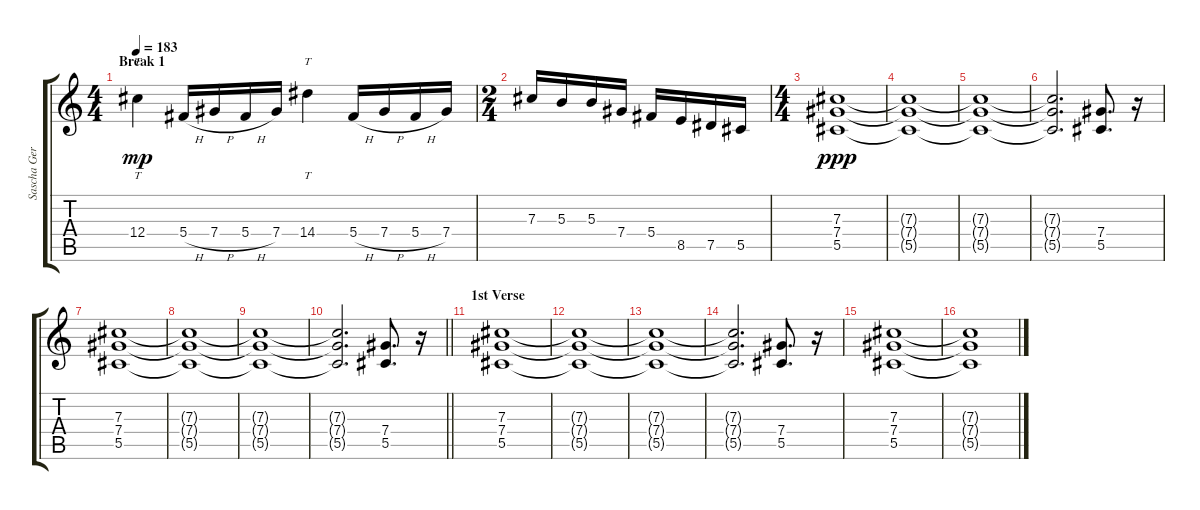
\track ("Sascha Gerstner" "Sascha Ger") {instrument distortionguitar}
\staff {score tabs}
\tuning (Eb4 Bb3 Gb3 Db3 Ab2 Db2) {hide}
\ts (4 4)
\section ("" "Break 1")
\tempo 183
\clef g2
\ks c
12.4.4{tt dy mp} 5.4{h}.16 7.4{h}.16 5.4{h}.16 7.4.16 14.4.4{tt} 5.4{h}.16 7.4{h}.16 5.4{h}.16 7.4.16 |
\ts (2 4)
7.3.16 5.3.16 5.3.16 7.4.16 5.4.16 8.5.16 7.5.16 5.5.16 |
\ts (4 4)
(7.3 7.4 5.5).1{dy ppp} |
(7.3{t} 7.4{t} 5.5{t}).1{volume 4} |
(7.3{t} 7.4{t} 5.5{t}).1 |
(7.3{t} 7.4{t} 5.5{t}).2{d} (7.4 5.5).8{d volume 14} r.16 |
(7.3 7.4 5.5).1 |
(7.3{t} 7.4{t} 5.5{t}).1{volume 4} |
(7.3{t} 7.4{t} 5.5{t}).1 |
\barLineRight lightlight
(7.3{t} 7.4{t} 5.5{t}).2{d} (7.4 5.5).8{d volume 14} r.16 |
\section ("" "1st Verse")
(7.3 7.4 5.5).1 |
(7.3{t} 7.4{t} 5.5{t}).1{volume 4} |
(7.3{t} 7.4{t} 5.5{t}).1 |
(7.3{t} 7.4{t} 5.5{t}).2{d} (7.4 5.5).8{d volume 14} r.16 |
(7.3 7.4 5.5).1 |
(7.3{t} 7.4{t} 5.5{t}).1{volume 4}
